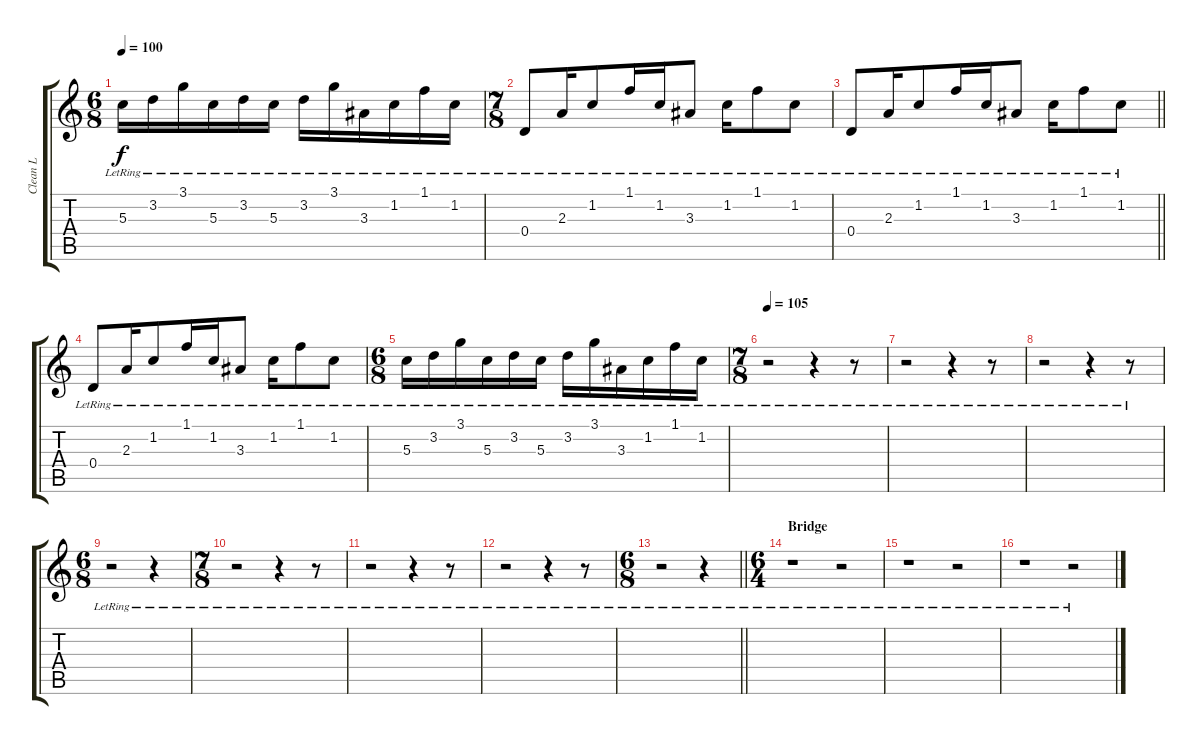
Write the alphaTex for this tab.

\track ("Clean L" "Clean L") {instrument acousticguitarnylon}
\staff {score tabs}
\tuning (E4 B3 G3 D3 A2 D2) {hide}
\ts (6 8)
\tempo 100
\clef g2
\ks c
5.3{lr}.16{dy f} 3.2{lr}.16 3.1{lr}.16 5.3{lr}.16 3.2{lr}.16 5.3{lr}.16 3.2{lr}.16 3.1{lr}.16 3.3{lr}.16 1.2{lr}.16 1.1{lr}.16 1.2{lr}.16 |
\ts (7 8)
0.4{lr}.8 2.3{lr}.16 1.2{lr}.8 1.1{lr}.16 1.2{lr}.16 3.3{lr}.8 1.2{lr}.16 1.1{lr}.8 1.2{lr}.8 |
\barLineRight lightlight
0.4{lr}.8 2.3{lr}.16 1.2{lr}.8 1.1{lr}.16 1.2{lr}.16 3.3{lr}.8 1.2{lr}.16 1.1{lr}.8 1.2{lr}.8 |
0.4{lr}.8 2.3{lr}.16 1.2{lr}.8 1.1{lr}.16 1.2{lr}.16 3.3{lr}.8 1.2{lr}.16 1.1{lr}.8 1.2{lr}.8 |
\ts (6 8)
5.3{lr}.16 3.2{lr}.16 3.1{lr}.16 5.3{lr}.16 3.2{lr}.16 5.3{lr}.16 3.2{lr}.16 3.1{lr}.16 3.3{lr}.16 1.2{lr}.16 1.1{lr}.16 1.2{lr}.16 |
\ts (7 8)
\tempo 105
r.2 r.4 r.8 |
r.2 r.4 r.8 |
r.2 r.4 r.8 |
\ts (6 8)
r.2 r.4 |
\ts (7 8)
r.2 r.4 r.8 |
r.2 r.4 r.8 |
r.2 r.4 r.8 |
\ts (6 8)
\barLineRight lightlight
r.2 r.4 |
\ts (6 4)
\section ("" "Bridge")
r.1 r.2 |
r.1 r.2 |
r.1 r.2
